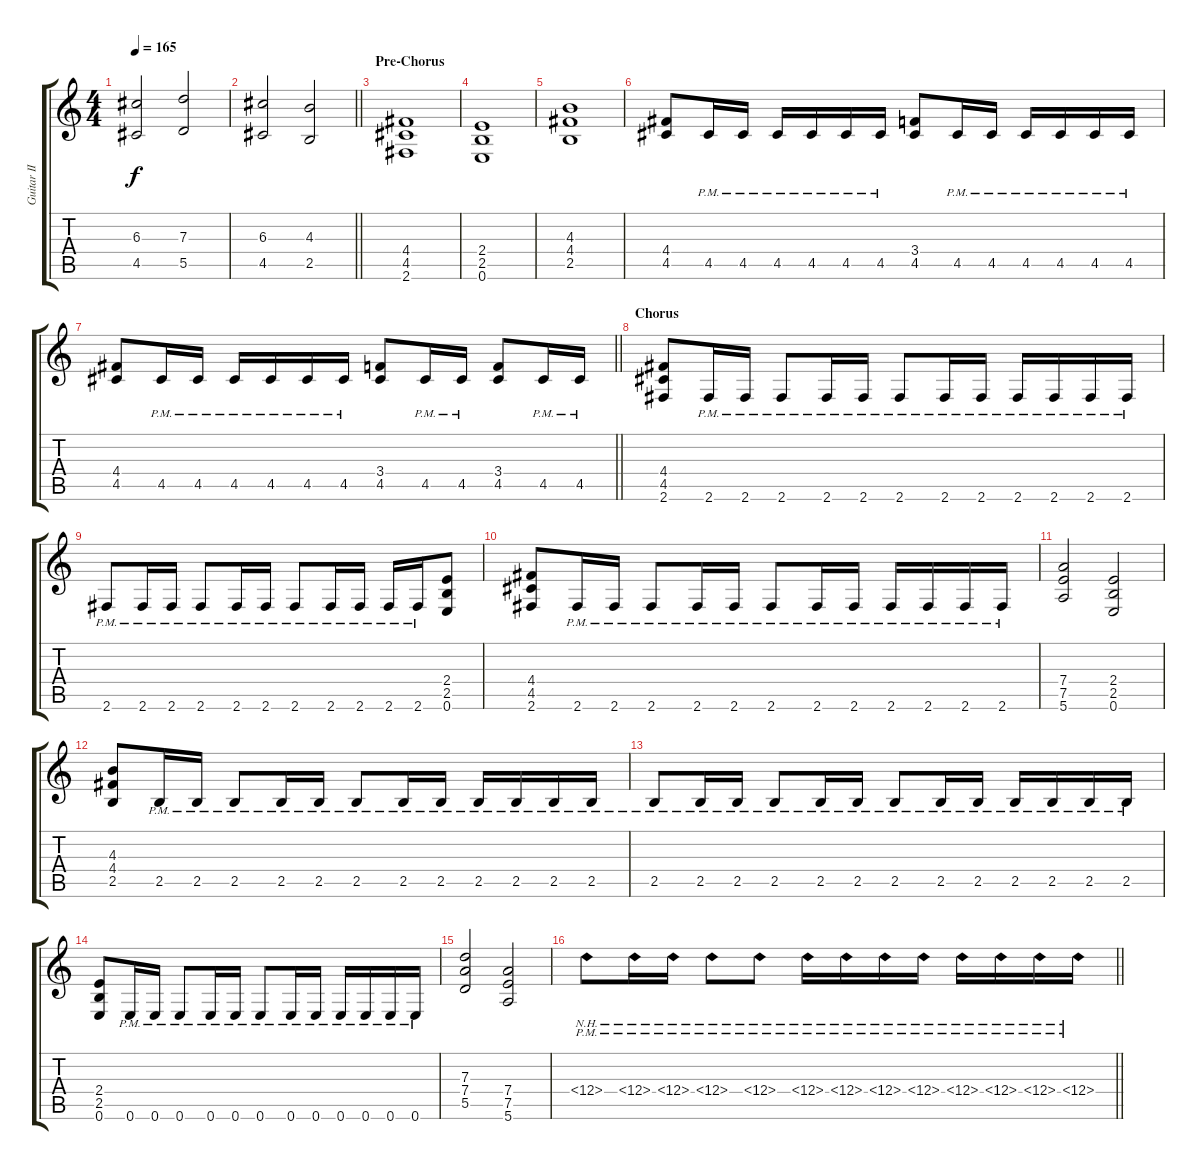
\track ("Guitar II" "Guitar II") {instrument overdrivenguitar}
\staff {score tabs}
\tuning (E4 B3 G3 D3 A2 E2) {hide}
\ts (4 4)
\tempo 165
\clef g2
\ks c
(6.3 4.5).2{dy f} (7.3 5.5).2 |
\barLineRight lightlight
(6.3 4.5).2 (4.3 2.5).2 |
\section ("" "Pre-Chorus")
(4.4 4.5 2.6).1 |
(2.4 2.5 0.6).1 |
(4.3 4.4 2.5).1 |
(4.4 4.5).8 4.5{pm}.16 4.5{pm}.16 4.5{pm}.16 4.5{pm}.16 4.5{pm}.16 4.5{pm}.16 (3.4 4.5).8 4.5{pm}.16 4.5{pm}.16 4.5{pm}.16 4.5{pm}.16 4.5{pm}.16 4.5{pm}.16 |
\barLineRight lightlight
(4.4 4.5).8 4.5{pm}.16 4.5{pm}.16 4.5{pm}.16 4.5{pm}.16 4.5{pm}.16 4.5{pm}.16 (3.4 4.5).8 4.5{pm}.16 4.5{pm}.16 (3.4 4.5).8 4.5{pm}.16 4.5{pm}.16 |
\section ("" "Chorus")
(4.4 4.5 2.6).8 2.6{pm}.16 2.6{pm}.16 2.6{pm}.8 2.6{pm}.16 2.6{pm}.16 2.6{pm}.8 2.6{pm}.16 2.6{pm}.16 2.6{pm}.16 2.6{pm}.16 2.6{pm}.16 2.6{pm}.16 |
2.6{pm}.8 2.6{pm}.16 2.6{pm}.16 2.6{pm}.8 2.6{pm}.16 2.6{pm}.16 2.6{pm}.8 2.6{pm}.16 2.6{pm}.16 2.6{pm}.16 2.6{pm}.16 (2.4 2.5 0.6).8 |
(4.4 4.5 2.6).8 2.6{pm}.16 2.6{pm}.16 2.6{pm}.8 2.6{pm}.16 2.6{pm}.16 2.6{pm}.8 2.6{pm}.16 2.6{pm}.16 2.6{pm}.16 2.6{pm}.16 2.6{pm}.16 2.6{pm}.16 |
(7.4 7.5 5.6).2 (2.4 2.5 0.6).2 |
(4.3 4.4 2.5).8 2.5{pm}.16 2.5{pm}.16 2.5{pm}.8 2.5{pm}.16 2.5{pm}.16 2.5{pm}.8 2.5{pm}.16 2.5{pm}.16 2.5{pm}.16 2.5{pm}.16 2.5{pm}.16 2.5{pm}.16 |
2.5{pm}.8 2.5{pm}.16 2.5{pm}.16 2.5{pm}.8 2.5{pm}.16 2.5{pm}.16 2.5{pm}.8 2.5{pm}.16 2.5{pm}.16 2.5{pm}.16 2.5{pm}.16 2.5{pm}.16 2.5{pm}.16 |
(2.4 2.5 0.6).8 0.6{pm}.16 0.6{pm}.16 0.6{pm}.8 0.6{pm}.16 0.6{pm}.16 0.6{pm}.8 0.6{pm}.16 0.6{pm}.16 0.6{pm}.16 0.6{pm}.16 0.6{pm}.16 0.6{pm}.16 |
(7.3 7.4 5.5).2 (7.4 7.5 5.6).2 |
\barLineRight lightlight
12.4{nh pm}.8 12.4{nh pm}.16 12.4{nh pm}.16 12.4{nh pm}.8 12.4{nh pm}.8 12.4{nh pm}.16 12.4{nh pm}.16 12.4{nh pm}.16 12.4{nh pm}.16 12.4{nh pm}.16 12.4{nh pm}.16 12.4{nh pm}.16 12.4{nh pm}.16
